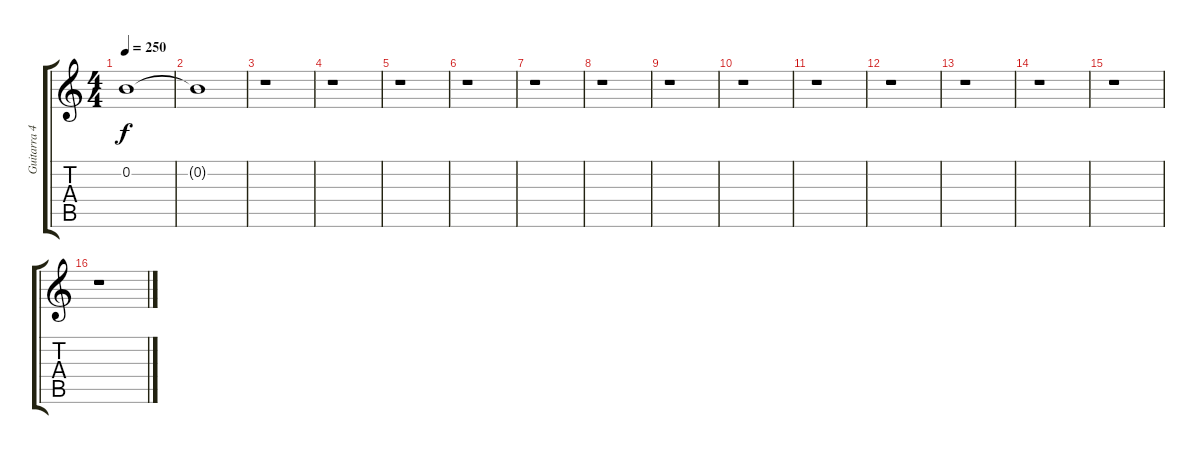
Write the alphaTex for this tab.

\track ("Guitarra 4" "Guitarra 4") {instrument overdrivenguitar}
\staff {score tabs}
\tuning (E4 B3 G3 D3 A2 E2) {hide}
\ts (4 4)
\tempo 250
\clef g2
\ks c
0.2.1{dy f} |
0.2{t}.1 |
r.1 |
r.1 |
r.1 |
r.1 |
r.1 |
r.1 |
r.1 |
r.1 |
r.1 |
r.1 |
r.1 |
r.1 |
r.1 |
r.1
